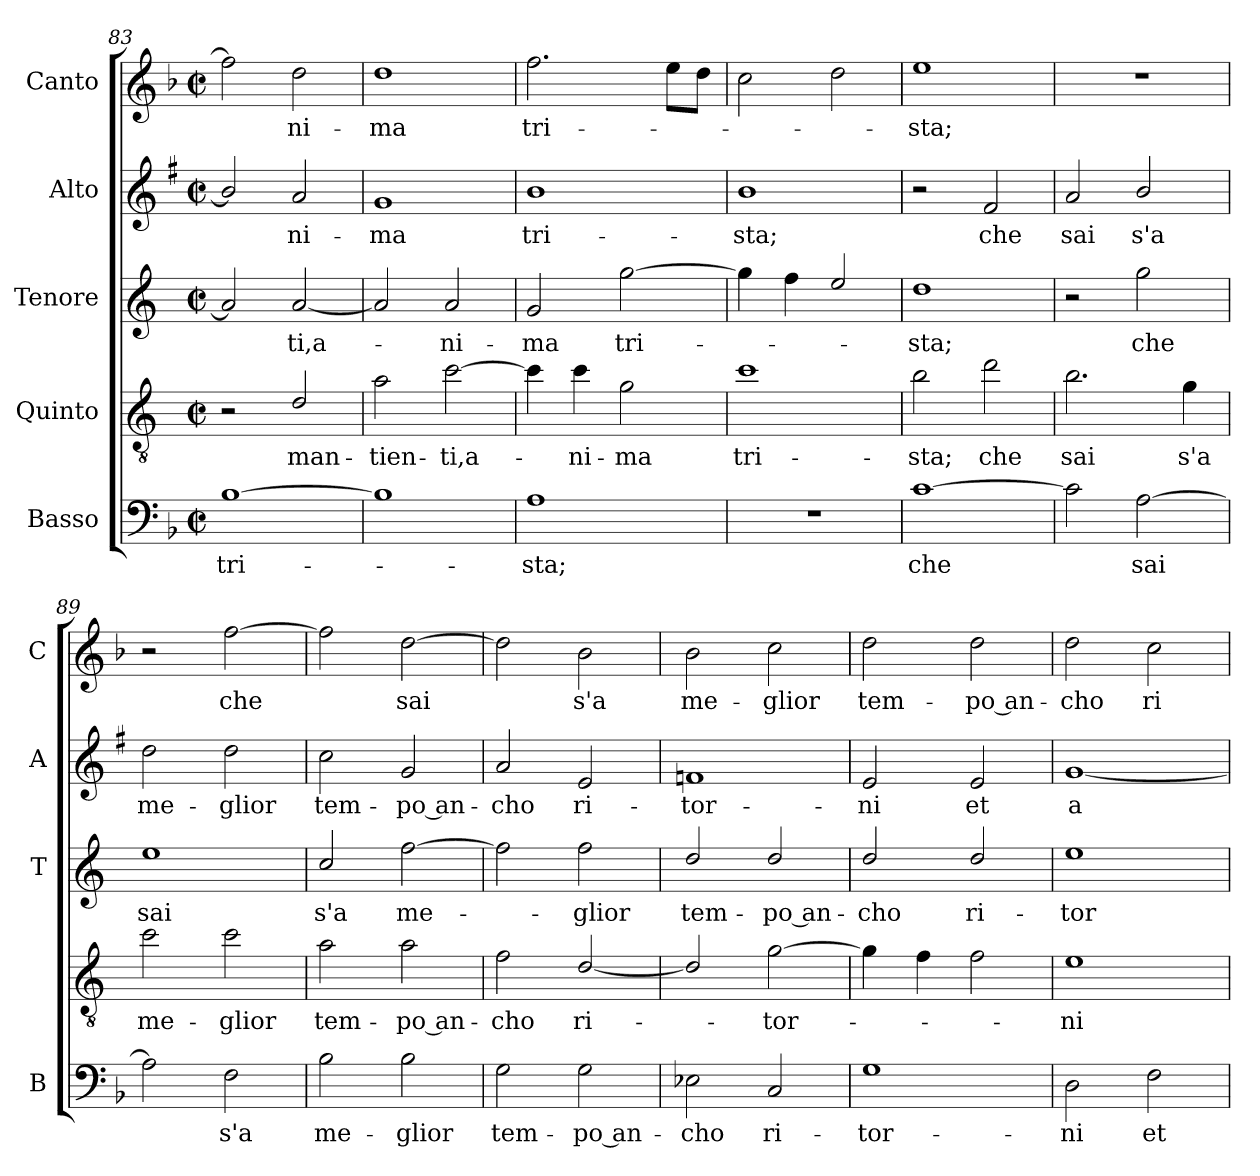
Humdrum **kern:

**kern	**text	**kern	**text	**kern	**text	**kern	**text	**kern	**text
*part5	*part5	*part4	*part4	*part3	*part3	*part2	*part2	*part1	*part1
*staff5	*staff5	*staff4	*staff4	*staff3	*staff3	*staff2	*staff2	*staff1	*staff1
*I"Basso	*	*I"Quinto	*	*I"Tenore	*	*I"Alto	*	*I"Canto	*
*I'B	*	*	*	*I'T	*	*I'A	*	*I'C	*
*clefF4	*	*clefGv2	*	*clefG2	*	*clefG2	*	*clefG2	*
*	*	*ITrd4c7	*	*ITrd4c7	*	*ITrd1c2	*	*	*
*k[b-]	*	*k[b-]	*	*k[b-]	*	*k[b-]	*	*k[b-]	*
*F:	*	*F:	*	*F:	*	*F:	*	*F:	*
*M2/2	*	*M2/2	*	*M2/2	*	*M2/2	*	*M2/2	*
*met(c|)	*	*met(c|)	*	*met(c|)	*	*met(c|)	*	*met(c|)	*
=83	=83	=83	=83	=83	=83	=83	=83	=83	=83
!	!LO:LY:b	!	!	!	!	!	!	!	!
[1B-	tri-	2r	.	2d/]	.	2a/]	.	2ff\]	.
!	!	!	!LO:LY:b	!	!	!	!	!	!
!	!	!	!	!	!LO:LY:b	!	!	!	!
!	!	!	!	!	!	!	!LO:LY:b	!	!
!	!	!	!	!	!	!	!	!	!LO:LY:b
.	.	2G/	man-	[2d/	-ti,a-	2g/	-ni-	2dd\	-ni-
=84	=84	=84	=84	=84	=84	=84	=84	=84	=84
!	!	!	!LO:LY:b	!	!	!	!	!	!
!	!	!	!	!	!	!	!LO:LY:b	!	!
!	!	!	!	!	!	!	!	!	!LO:LY:b
1B-]	.	2d\	-tien-	2d/]	.	1f	-ma	1dd	-ma
!	!	!	!LO:LY:b	!	!	!	!	!	!
!	!	!	!	!	!LO:LY:b	!	!	!	!
.	.	[2f\	-ti,a-	2d/	-ni-	.	.	.	.
=85	=85	=85	=85	=85	=85	=85	=85	=85	=85
!	!LO:LY:b	!	!	!	!	!	!	!	!
!	!	!	!	!	!LO:LY:b	!	!	!	!
!	!	!	!	!	!	!	!LO:LY:b	!	!
!	!	!	!	!	!	!	!	!	!LO:LY:b
1A	-sta;	4f\]	.	2c/	-ma	1a	tri-	2.ff\	tri-
!	!	!	!LO:LY:b	!	!	!	!	!	!
.	.	4f\	-ni-	.	.	.	.	.	.
!	!	!	!LO:LY:b	!	!	!	!	!	!
!	!	!	!	!	!LO:LY:b	!	!	!	!
.	.	2c\	-ma	[2cc\	tri-	.	.	.	.
.	.	.	.	.	.	.	.	8ee\L	.
.	.	.	.	.	.	.	.	8dd\J	.
=86	=86	=86	=86	=86	=86	=86	=86	=86	=86
!	!	!	!LO:LY:b	!	!	!	!	!	!
!	!	!	!	!	!	!	!LO:LY:b	!	!
1r	.	1f	tri-	4cc\]	.	1a	-sta;	2cc\	.
.	.	.	.	4b-\	.	.	.	.	.
.	.	.	.	2a/	.	.	.	2dd\	.
!!LO:PB:g=z
=87	=87	=87	=87	=87	=87	=87	=87	=87	=87
!	!LO:LY:b	!	!	!	!	!	!	!	!
!	!	!	!LO:LY:b	!	!	!	!	!	!
!	!	!	!	!	!LO:LY:b	!	!	!	!
!	!	!	!	!	!	!	!	!	!LO:LY:b
[1c	che	2e\	-sta;	1g	-sta;	2r	.	1ee	-sta;
!	!	!	!LO:LY:b	!	!	!	!	!	!
!	!	!	!	!	!	!	!LO:LY:b	!	!
.	.	2g\	che	.	.	2e/	che	.	.
=88	=88	=88	=88	=88	=88	=88	=88	=88	=88
!	!	!	!LO:LY:b	!	!	!	!	!	!
!	!	!	!	!	!	!	!LO:LY:b	!	!
2c\]	.	2.e\	sai	2r	.	2g/	sai	1r	.
!	!LO:LY:b	!	!	!	!	!	!	!	!
!	!	!	!	!	!LO:LY:b	!	!	!	!
!	!	!	!	!	!	!	!LO:LY:b	!	!
[2A\	sai	.	.	2cc\	che	2a/	s'a	.	.
!	!	!	!LO:LY:b	!	!	!	!	!	!
.	.	4c\	s'a	.	.	.	.	.	.
=89	=89	=89	=89	=89	=89	=89	=89	=89	=89
!	!	!	!LO:LY:b	!	!	!	!	!	!
!	!	!	!	!	!LO:LY:b	!	!	!	!
!	!	!	!	!	!	!	!LO:LY:b	!	!
2A\]	.	2f\	me-	1a	sai	2cc\	me-	2r	.
!	!LO:LY:b	!	!	!	!	!	!	!	!
!	!	!	!LO:LY:b	!	!	!	!	!	!
!	!	!	!	!	!	!	!LO:LY:b	!	!
!	!	!	!	!	!	!	!	!	!LO:LY:b
2F\	s'a	2f\	-glior	.	.	2cc\	-glior	[2ff\	che
=90	=90	=90	=90	=90	=90	=90	=90	=90	=90
!	!LO:LY:b	!	!	!	!	!	!	!	!
!	!	!	!LO:LY:b	!	!	!	!	!	!
!	!	!	!	!	!LO:LY:b	!	!	!	!
!	!	!	!	!	!	!	!LO:LY:b	!	!
2B-\	me-	2d\	tem-	2f/	s'a	2b-\	tem-	2ff\]	.
!	!LO:LY:b	!	!	!	!	!	!	!	!
!	!	!	!LO:LY:b	!	!	!	!	!	!
!	!	!	!	!	!LO:LY:b	!	!	!	!
!	!	!	!	!	!	!	!LO:LY:b	!	!
!	!	!	!	!	!	!	!	!	!LO:LY:b
2B-\	-glior	2d\	-po an-	[2b-\	me-	2f/	-po an-	[2dd\	sai
=91	=91	=91	=91	=91	=91	=91	=91	=91	=91
!	!LO:LY:b	!	!	!	!	!	!	!	!
!	!	!	!LO:LY:b	!	!	!	!	!	!
!	!	!	!	!	!	!	!LO:LY:b	!	!
2G\	tem-	2B-\	-cho	2b-\]	.	2g/	-cho	2dd\]	.
!	!LO:LY:b	!	!	!	!	!	!	!	!
!	!	!	!LO:LY:b	!	!	!	!	!	!
!	!	!	!	!	!LO:LY:b	!	!	!	!
!	!	!	!	!	!	!	!LO:LY:b	!	!
!	!	!	!	!	!	!	!	!	!LO:LY:b
2G\	-po an-	[2G/	ri-	2b-\	-glior	2d/	ri-	2b-\	s'a
=92	=92	=92	=92	=92	=92	=92	=92	=92	=92
!	!LO:LY:b	!	!	!	!	!	!	!	!
!	!	!	!	!	!LO:LY:b	!	!	!	!
!	!	!	!	!	!	!	!LO:LY:b	!	!
!	!	!	!	!	!	!	!	!	!LO:LY:b
2E-X\	-cho	2G/]	.	2g/	tem-	1e-X	-tor-	2b-\	me-
!	!LO:LY:b	!	!	!	!	!	!	!	!
!	!	!	!LO:LY:b	!	!	!	!	!	!
!	!	!	!	!	!LO:LY:b	!	!	!	!
!	!	!	!	!	!	!	!	!	!LO:LY:b
2C/	ri-	[2c\	-tor-	2g/	-po an-	.	.	2cc\	-glior
=93	=93	=93	=93	=93	=93	=93	=93	=93	=93
!	!LO:LY:b	!	!	!	!	!	!	!	!
!	!	!	!	!	!LO:LY:b	!	!	!	!
!	!	!	!	!	!	!	!LO:LY:b	!	!
!	!	!	!	!	!	!	!	!	!LO:LY:b
1G	-tor-	4c\]	.	2g/	-cho	2d/	-ni	2dd\	tem-
.	.	4B-\	.	.	.	.	.	.	.
!	!	!	!	!	!LO:LY:b	!	!	!	!
!	!	!	!	!	!	!	!LO:LY:b	!	!
!	!	!	!	!	!	!	!	!	!LO:LY:b
.	.	2B-\	.	2g/	ri-	2d/	et	2dd\	-po an-
=94	=94	=94	=94	=94	=94	=94	=94	=94	=94
!	!LO:LY:b	!	!	!	!	!	!	!	!
!	!	!	!LO:LY:b	!	!	!	!	!	!
!	!	!	!	!	!LO:LY:b	!	!	!	!
!	!	!	!	!	!	!	!LO:LY:b	!	!
!	!	!	!	!	!	!	!	!	!LO:LY:b
2D\	-ni	1A	-ni	1a	-tor-	[1f	a	2dd\	-cho
!	!LO:LY:b	!	!	!	!	!	!	!	!
!	!	!	!	!	!	!	!	!	!LO:LY:b
2F\	et	.	.	.	.	.	.	2cc\	ri-
=	=	=	=	=	=	=	=	=	=
*-	*-	*-	*-	*-	*-	*-	*-	*-	*-
